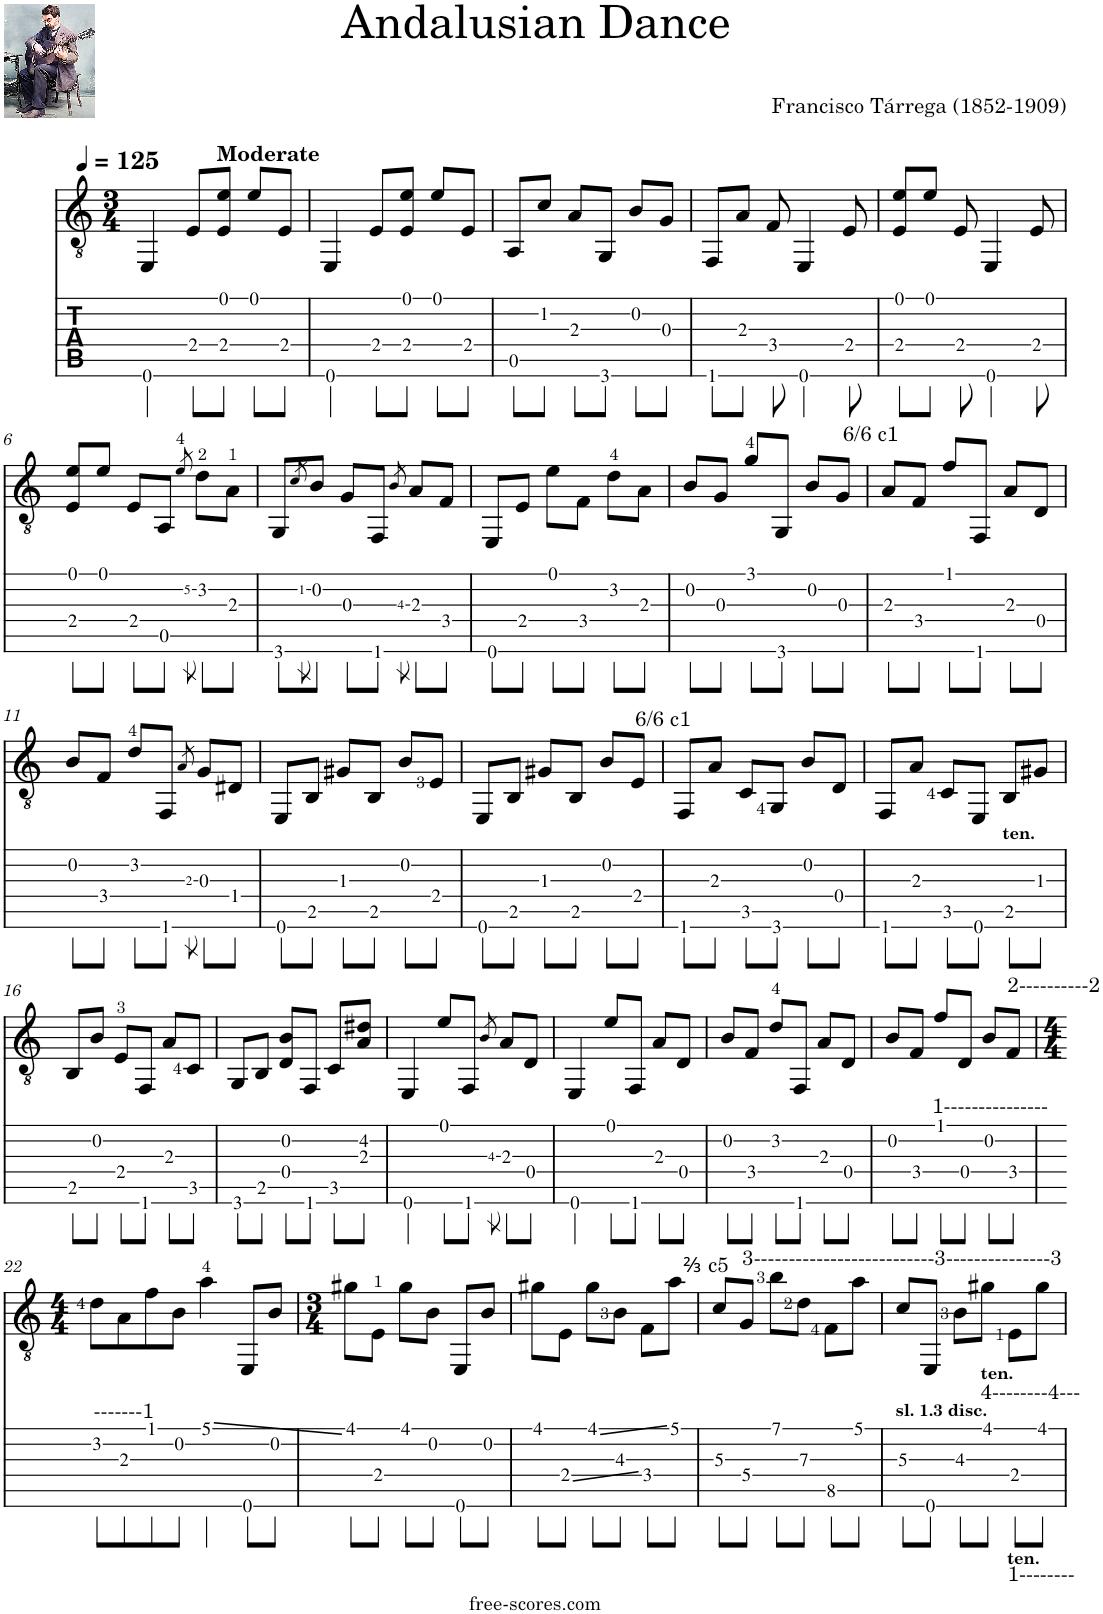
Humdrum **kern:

**kern	**kern
*part2	*part1
*staff2	*staff1
*I"Chitarra classica (Intavolatura)	*I"Chitarra classica
*stria6	*
*	*clefGv2
*k[]	*k[]
*M3/4	*M3/4
*MM125	*MM125
=1	=1
4EE\	4EE/
8E\L	8E/L
!	!LO:TX:a:B:t=Moderate
8E\ 8e\J	8E/ 8e/J
8e\L	8e/L
8E\J	8E/J
=2	=2
4EE\	4EE/
8E\L	8E/L
8E\ 8e\J	8E/ 8e/J
8e\L	8e/L
8E\J	8E/J
=3	=3
8AA\L	8AA/L
8c\J	8c/J
8A\L	8A/L
8GG\J	8GG/J
8B\L	8B/L
8G\J	8G/J
=4	=4
8FF\L	8FF/L
8A\J	8A/J
8F\	8F/
4EE\	4EE/
8E\	8E/
=5	=5
8E\ 8e\L	8E/ 8e/L
8e\J	8e/J
8E\	8E/
4EE\	4EE/
8E\	8E/
!!LO:LB:g=z
=6	=6
8E\ 8e\L	8E/ 8e/L
8e\J	8e/J
8E\L	8E/L
8AA\J	8AA/J
8qe\	8qe/
8d\L	8d\L
8A\J	8A\J
=7	=7
8GG\L	8GG/L
8qc\	8qc/
8B\J	8B/J
8G\L	8G/L
8FF\J	8FF/J
8qB\	8qB/
8A\L	8A/L
8F\J	8F/J
=8	=8
8EE\L	8EE/L
8E\J	8E/J
8e\L	8e\L
8F\J	8F\J
8d\L	8d\L
8A\J	8A\J
=9	=9
8B\L	8B/L
8G\J	8G/J
8g\L	8g/L
8GG\J	8GG/J
8B\L	8B/L
8G\J	8G/J
=10	=10
!	!LO:TX:a:t=6/6 c1
8A\L	8A/L
8F\J	8F/J
8f\L	8f/L
8FF\J	8FF/J
8A\L	8A/L
8D\J	8D/J
!!LO:LB:g=z
=11	=11
8B\L	8B/L
8F\J	8F/J
8d\L	8d/L
8FF\J	8FF/J
8qA\	8qA/
8G\L	8G/L
8D#X\J	8D#X/J
=12	=12
8EE\L	8EE/L
8BB\J	8BB/J
8G#X\L	8G#X/L
8BB\J	8BB/J
8B\L	8B/L
8E\J	8E/J
=13	=13
8EE\L	8EE/L
8BB\J	8BB/J
8G#X\L	8G#X/L
8BB\J	8BB/J
8B\L	8B/L
8E\J	8E/J
=14	=14
!	!LO:TX:a:t=6/6 c1
8FF\L	8FF/L
8A\J	8A/J
8C\L	8C/L
8GG\J	8GG/J
8B\L	8B/L
8D\J	8D/J
=15	=15
8FF\L	8FF/L
8A\J	8A/J
8C\L	8C/L
8EE\J	8EE/J
!LO:TX:b:t=2----------2	!
!LO:TX:a:B:t=ten.	!
8BB\L	8BB/L
8G#X\J	8G#X/J
!!LO:LB:g=z
=16	=16
8BB\L	8BB/L
8B\J	8B/J
8E\L	8E/L
8FF\J	8FF/J
8A\L	8A/L
8C\J	8C/J
=17	=17
8GG\L	8GG/L
8BB\J	8BB/J
8D\ 8B\L	8D/ 8B/L
8FF\J	8FF/J
8C\L	8C/L
8A\ 8d#X\J	8A/ 8d#X/J
=18	=18
4EE\	4EE/
8e\L	8e/L
8FF\J	8FF/J
8qB\	8qB/
8A\L	8A/L
8D\J	8D/J
=19	=19
4EE\	4EE/
8e\L	8e/L
8FF\J	8FF/J
8A\L	8A/L
8D\J	8D/J
=20	=20
8B\L	8B/L
!LO:TX:b:t=3--------------------------3---------------3	!
8F\J	8F/J
8d\L	8d/L
8FF\J	8FF/J
8A\L	8A/L
8D\J	8D/J
=21	=21
8B\L	8B/L
8F\J	8F/J
!LO:TX:a:t=1---------------	!
8f\L	8f/L
8D\J	8D/J
8B\L	8B/L
8F\J	8F/J
!!LO:LB:g=z
=22	=22
*M4/4	*M4/4
!LO:TX:a:t=-------1	!
8d\L	8d\L
8A\	8A\
8f\	8f\
8B\J	8B\J
4a\	4a\
8EE\L	8EE/L
8B\J	8B/J
=23	=23
*M3/4	*M3/4
8g#X\L	8g#X\L
8E\J	8E\J
8g#\L	8g#\L
8B\J	8B\J
8EE\L	8EE/L
8B\J	8B/J
=24	=24
8g#X\L	8g#X\L
8E\J	8E\J
8g#\L	8g#\L
8B\J	8B\J
8F\L	8F\L
8a\J	8a\J
=25	=25
!	!LO:TX:a:t=⅔ c5
8c\L	8c/L
8G\J	8G/J
8b\L	8b\L
8d\J	8d\J
8F\L	8F\L
8a\J	8a\J
=26	=26
!LO:TX:a:B:t=sl. 1.3 disc.	!
8c\L	8c/L
8EE\J	8EE/J
8B\L	8B\L
!LO:TX:a:t=4--------4---	!
!LO:TX:a:B:t=ten.	!
8g#X\J	8g#X\J
!LO:TX:b:t=1--------	!
!LO:TX:b:B:t=ten.	!
8E\L	8E\L
8g#\J	8g#\J
=	=
*-	*-
